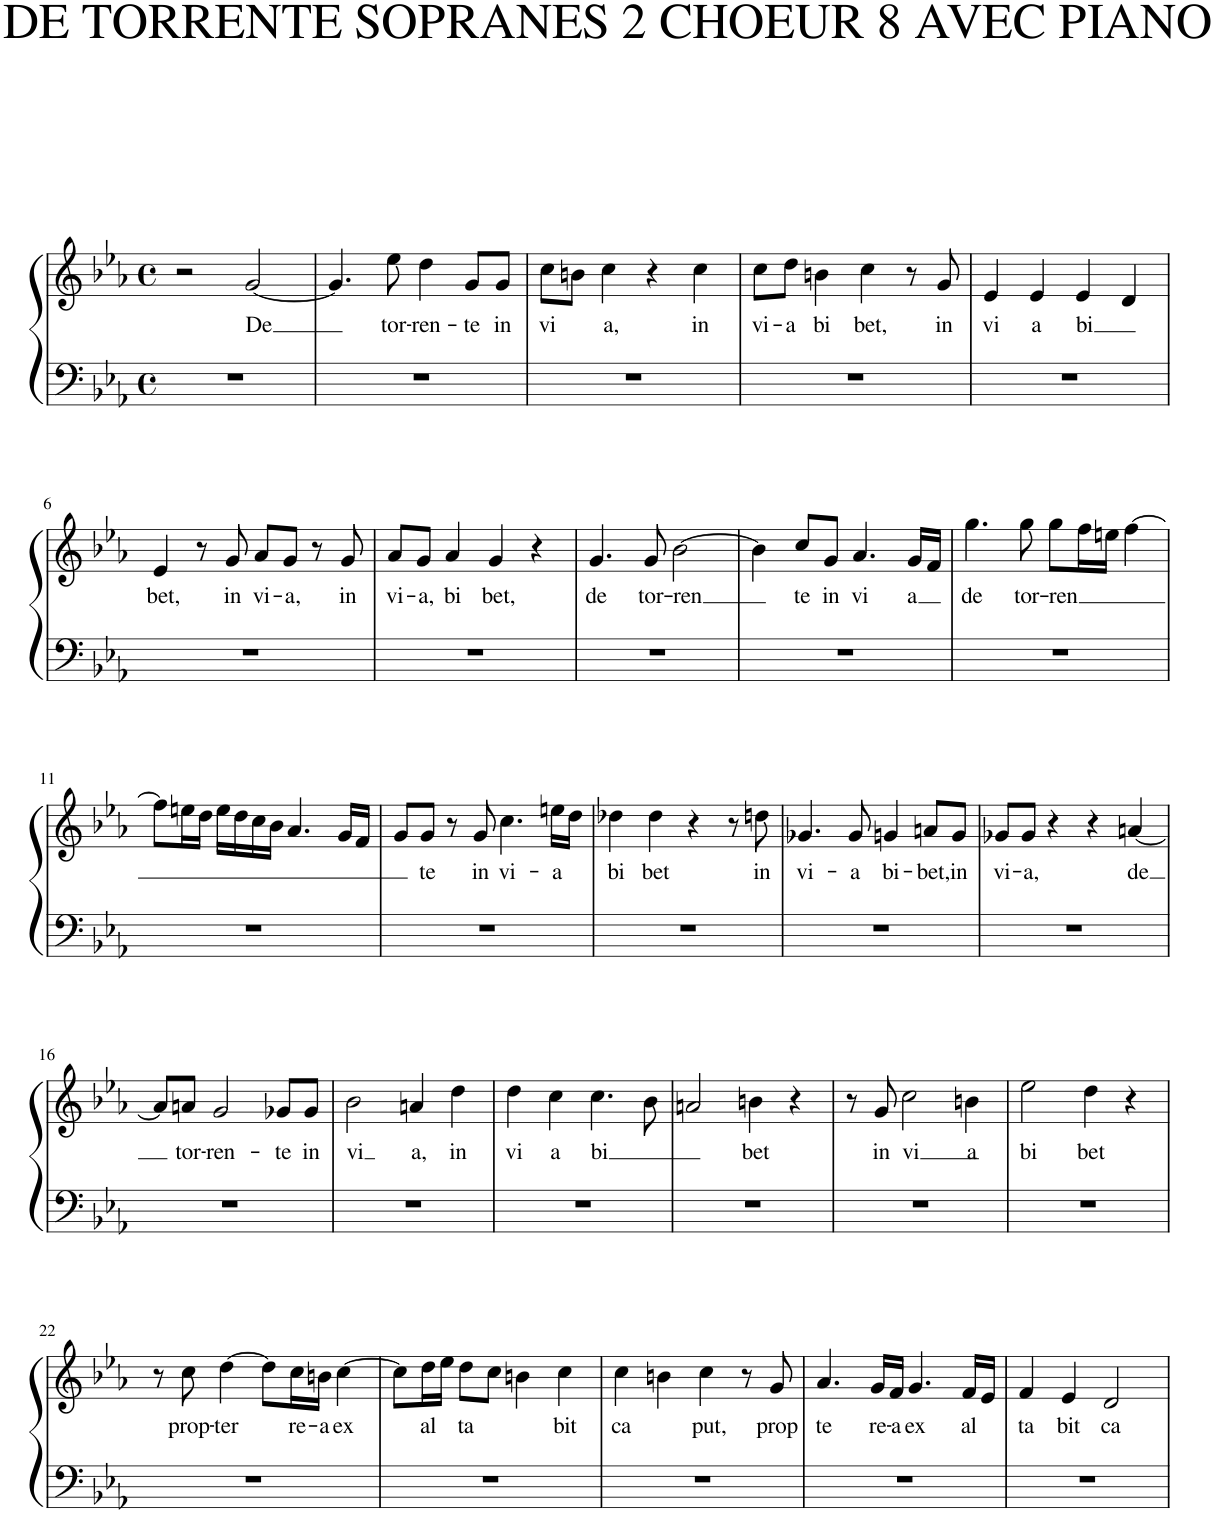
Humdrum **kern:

**kern	**kern	**text
*part1	*part1	*part1
*staff2	*staff1	*staff1
*I"Piano	*	*
*I'Pno.	*	*
*clefF4	*clefG2	*
*k[b-e-a-]	*k[b-e-a-]	*
*M4/4	*M4/4	*
*met(c)	*met(c)	*
=1	=1	=1
1r	2r	.
!	!	!LO:LY:b
.	[2g/	De
=2	=2	=2
1r	4.g/]	.
!	!	!LO:LY:b
.	8ee-\	tor-
!	!	!LO:LY:b
.	4dd\	-ren-
!	!	!LO:LY:b
.	8g/L	-te
!	!	!LO:LY:b
.	8g/J	in
=3	=3	=3
!	!	!LO:LY:b
1r	8cc\L	vi
.	8bn\J	.
!	!	!LO:LY:b
.	4cc\	a,
.	4r	.
!	!	!LO:LY:b
.	4cc\	in
=4	=4	=4
!	!	!LO:LY:b
1r	8cc\L	vi-
!	!	!LO:LY:b
.	8dd\J	-a
!	!	!LO:LY:b
.	4bn\	bi
!	!	!LO:LY:b
.	4cc\	bet,
.	8r	.
!	!	!LO:LY:b
.	8g/	in
=5	=5	=5
!	!	!LO:LY:b
1r	4e-/	vi
!	!	!LO:LY:b
.	4e-/	a
!	!	!LO:LY:b
.	4e-/	bi
.	4d/	.
!!LO:LB:g=z
=6	=6	=6
!	!	!LO:LY:b
1r	4e-/	bet,
.	8r	.
!	!	!LO:LY:b
.	8g/	in
!	!	!LO:LY:b
.	8a-/L	vi-
!	!	!LO:LY:b
.	8g/J	-a,
.	8r	.
!	!	!LO:LY:b
.	8g/	in
=7	=7	=7
!	!	!LO:LY:b
1r	8a-/L	vi-
!	!	!LO:LY:b
.	8g/J	-a,
!	!	!LO:LY:b
.	4a-/	bi
!	!	!LO:LY:b
.	4g/	bet,
.	4r	.
=8	=8	=8
!	!	!LO:LY:b
1r	4.g/	de
!	!	!LO:LY:b
.	8g/	tor-
!	!	!LO:LY:b
.	[2b-\	-ren
=9	=9	=9
1r	4b-\]	.
!	!	!LO:LY:b
.	8cc/L	te
!	!	!LO:LY:b
.	8g/J	in
!	!	!LO:LY:b
.	4.a-/	vi
!	!	!LO:LY:b
.	16g/LL	a
.	16f/JJ	.
=10	=10	=10
!	!	!LO:LY:b
1r	4.gg\	de
!	!	!LO:LY:b
.	8gg\	tor-
!	!	!LO:LY:b
.	8gg\L	-ren
.	16ff\L	.
.	16een\JJ	.
.	[4ff\	.
!!LO:LB:g=z
=11	=11	=11
1r	8ff\L]	.
.	16een\L	.
.	16dd\JJ	.
.	16ee\LL	.
.	16dd\	.
.	16cc\	.
.	16b-\JJ	.
.	4.a-/	.
.	16g/LL	.
.	16f/JJ	.
=12	=12	=12
1r	8g/L	.
!	!	!LO:LY:b
.	8g/J	te
.	8r	.
!	!	!LO:LY:b
.	8g/	in
!	!	!LO:LY:b
.	4.cc\	vi-
!	!	!LO:LY:b
.	16een\LL	-a
.	16dd\JJ	.
=13	=13	=13
!	!	!LO:LY:b
1r	4dd-X\	bi
!	!	!LO:LY:b
.	4dd-\	bet
.	4r	.
.	8r	.
!	!	!LO:LY:b
.	8ddn\	in
=14	=14	=14
!	!	!LO:LY:b
1r	4.g-X/	vi-
!	!	!LO:LY:b
.	8g-/	-a
!	!	!LO:LY:b
.	4gn/	bi-
!	!	!LO:LY:b
.	8an/L	-bet,
!	!	!LO:LY:b
.	8g/J	in
=15	=15	=15
!	!	!LO:LY:b
1r	8g-X/L	vi-
!	!	!LO:LY:b
.	8g-/J	-a,
.	4r	.
.	4r	.
!	!	!LO:LY:b
.	[4an/	de
!!LO:LB:g=z
=16	=16	=16
1r	8a/L]	.
!	!	!LO:LY:b
.	8an/J	tor-
!	!	!LO:LY:b
.	2g/	-ren-
!	!	!LO:LY:b
.	8g-X/L	-te
!	!	!LO:LY:b
.	8g-/J	in
=17	=17	=17
!	!	!LO:LY:b
1r	2b-\	vi
!	!	!LO:LY:b
.	4an/	a,
!	!	!LO:LY:b
.	4dd\	in
=18	=18	=18
!	!	!LO:LY:b
1r	4dd\	vi
!	!	!LO:LY:b
.	4cc\	a
!	!	!LO:LY:b
.	4.cc\	bi
.	8b-\	.
=19	=19	=19
1r	2an/	.
!	!	!LO:LY:b
.	4bn\	bet
.	4r	.
=20	=20	=20
1r	8r	.
!	!	!LO:LY:b
.	8g/	in
!	!	!LO:LY:b
.	2cc\	vi
!	!	!LO:LY:b
.	4bn\	a
=21	=21	=21
!	!	!LO:LY:b
1r	2ee-\	bi
!	!	!LO:LY:b
.	4dd\	bet
.	4r	.
!!LO:LB:g=z
=22	=22	=22
1r	8r	.
!	!	!LO:LY:b
.	8cc\	prop-
!	!	!LO:LY:b
.	[4dd\	-ter
.	8dd\L]	.
!	!	!LO:LY:b
.	16cc\L	re-
!	!	!LO:LY:b
.	16bn\JJ	-a
!	!	!LO:LY:b
.	[4cc\	ex
=23	=23	=23
1r	8cc\L]	.
!	!	!LO:LY:b
.	16dd\L	al
.	16ee-\JJ	.
!	!	!LO:LY:b
.	8dd\L	ta
.	8cc\J	.
.	4bn\	.
!	!	!LO:LY:b
.	4cc\	bit
=24	=24	=24
!	!	!LO:LY:b
1r	4cc\	ca
.	4bn\	.
!	!	!LO:LY:b
.	4cc\	put,
.	8r	.
!	!	!LO:LY:b
.	8g/	prop
=25	=25	=25
!	!	!LO:LY:b
1r	4.a-/	te
!	!	!LO:LY:b
.	16g/LL	re-
!	!	!LO:LY:b
.	16f/JJ	-a
!	!	!LO:LY:b
.	4.g/	ex
!	!	!LO:LY:b
.	16f/LL	al
.	16e-/JJ	.
=26	=26	=26
!	!	!LO:LY:b
1r	4f/	ta
!	!	!LO:LY:b
.	4e-/	bit
!	!	!LO:LY:b
.	2d/	ca
=	=	=
*-	*-	*-
